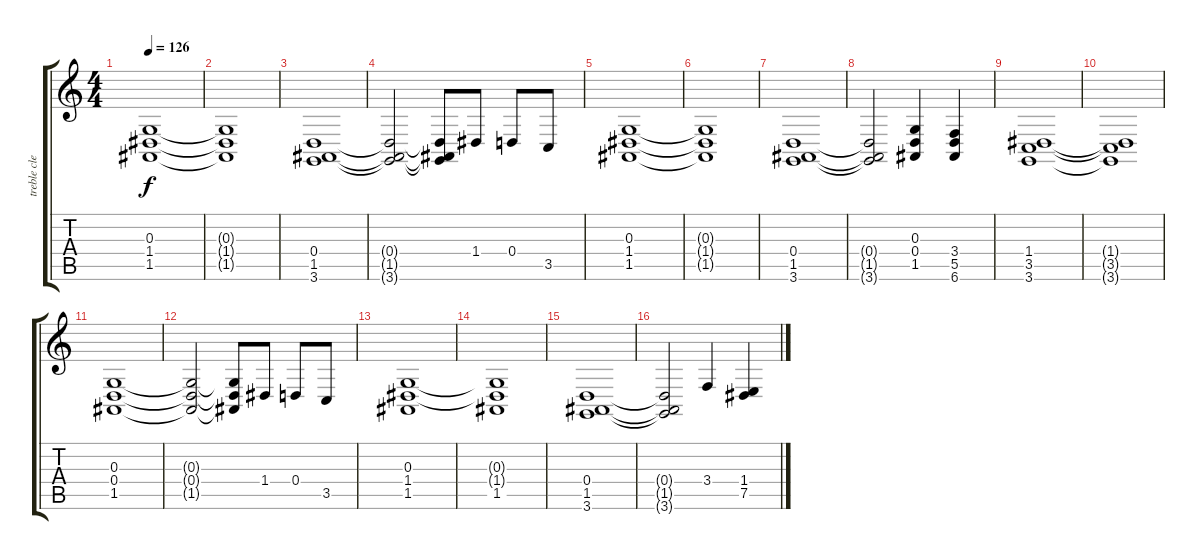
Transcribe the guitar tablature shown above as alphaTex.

\track ("treble clef piano" "treble cle") {instrument electricgrandpiano}
\staff {score tabs}
\tuning (E4 B3 G3 D3 A2 E2) {hide}
\ts (4 4)
\tempo 126
\clef g2
\ks c
(0.3 1.4 1.5).1{dy f} |
(0.3{t} 1.4{t} 1.5{t}).1 |
(0.4 1.5 3.6).1 |
(0.4{t} 1.5{t} 3.6{t}).2 (0.4{t} 1.5{t} 3.6{t}).8 1.4.8 0.4.8 3.5.8 |
(0.3 1.4 1.5).1 |
(0.3{t} 1.4{t} 1.5{t}).1 |
(0.4 1.5 3.6).1 |
(0.4{t} 1.5{t} 3.6{t}).2 (0.3 0.4 1.5).4 (3.4 5.5 6.6).4 |
(1.4 3.5 3.6).1 |
(1.4{t} 3.5{t} 3.6{t}).1 |
(0.3 0.4 1.5).1 |
(0.3{t} 0.4{t} 1.5{t}).2 (0.3{t} 0.4{t} 1.5{t}).8 1.4.8 0.4.8 3.5.8 |
(0.3 1.4 1.5).1 |
(0.3{t} 1.4{t} 1.5).1 |
(0.4 1.5 3.6).1 |
(0.4{t} 1.5{t} 3.6{t}).2 3.4.4 (1.4 7.5).4
